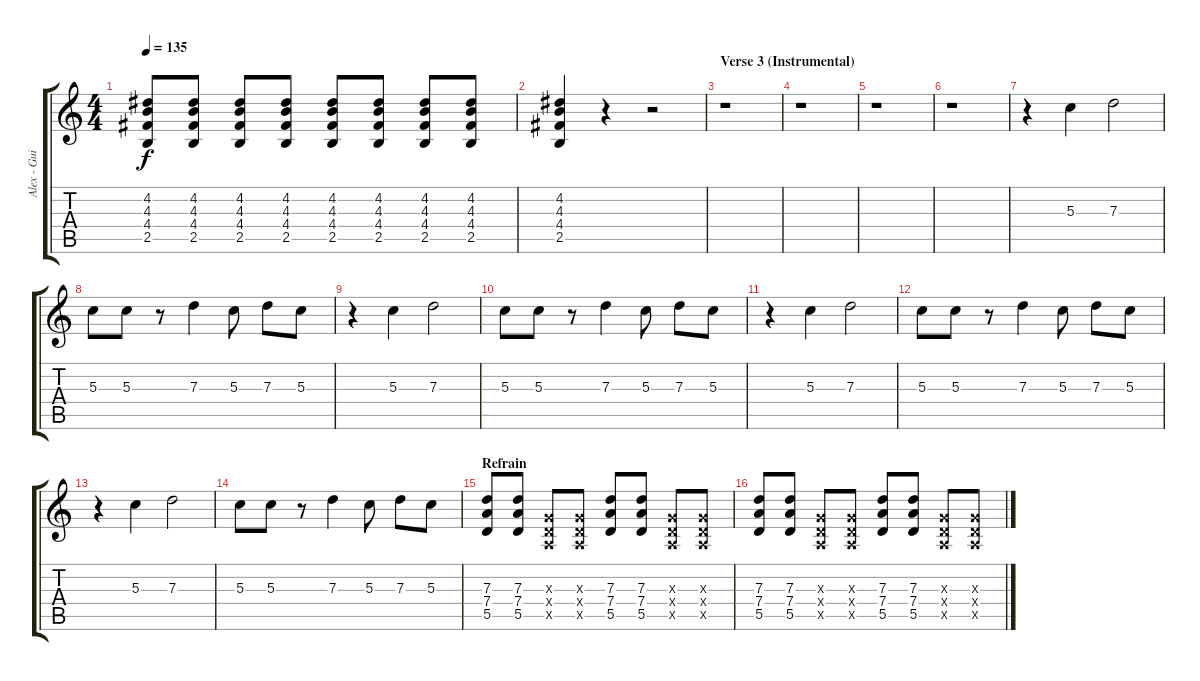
\track ("Alex - Guitar" "Alex - Gui") {instrument overdrivenguitar}
\staff {score tabs}
\tuning (E4 B3 G3 D3 A2 E2) {hide}
\ts (4 4)
\tempo 135
\clef g2
\ks c
(4.2 4.3 4.4 2.5).8{dy f} (4.2 4.3 4.4 2.5).8 (4.2 4.3 4.4 2.5).8 (4.2 4.3 4.4 2.5).8 (4.2 4.3 4.4 2.5).8 (4.2 4.3 4.4 2.5).8 (4.2 4.3 4.4 2.5).8 (4.2 4.3 4.4 2.5).8 |
(4.2 4.3 4.4 2.5).4 r.4 r.2 |
\section ("" "Verse 3 (Instrumental)")
r.1 |
r.1 |
r.1 |
r.1 |
r.4 5.3.4 7.3.2 |
5.3.8 5.3.8 r.8 7.3.4 5.3.8 7.3.8 5.3.8 |
r.4 5.3.4 7.3.2 |
5.3.8 5.3.8 r.8 7.3.4 5.3.8 7.3.8 5.3.8 |
r.4 5.3.4 7.3.2 |
5.3.8 5.3.8 r.8 7.3.4 5.3.8 7.3.8 5.3.8 |
r.4 5.3.4 7.3.2 |
5.3.8 5.3.8 r.8 7.3.4 5.3.8 7.3.8 5.3.8 |
\section ("" "Refrain")
(7.3 7.4 5.5).8 (7.3 7.4 5.5).8 (0.3{x} 0.4{x} 0.5{x}).8 (0.3{x} 0.4{x} 0.5{x}).8 (7.3 7.4 5.5).8 (7.3 7.4 5.5).8 (0.3{x} 0.4{x} 0.5{x}).8 (0.3{x} 0.4{x} 0.5{x}).8 |
(7.3 7.4 5.5).8 (7.3 7.4 5.5).8 (0.3{x} 0.4{x} 0.5{x}).8 (0.3{x} 0.4{x} 0.5{x}).8 (7.3 7.4 5.5).8 (7.3 7.4 5.5).8 (0.3{x} 0.4{x} 0.5{x}).8 (0.3{x} 0.4{x} 0.5{x}).8
